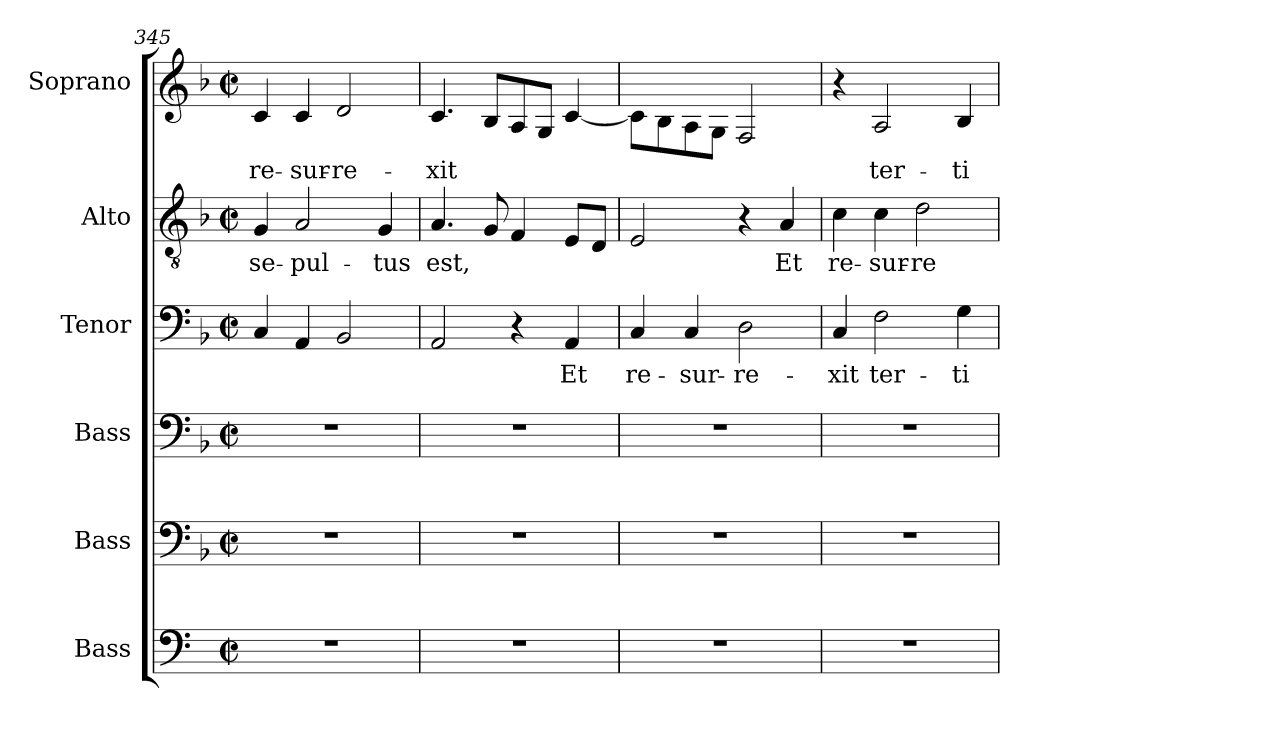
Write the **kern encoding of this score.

**kern	**kern	**kern	**kern	**text	**kern	**text	**kern	**text
*part6	*part5	*part4	*part3	*part3	*part2	*part2	*part1	*part1
*staff6	*staff5	*staff4	*staff3	*staff3	*staff2	*staff2	*staff1	*staff1
*I"Bass	*I"Bass	*I"Bass	*I"Tenor	*	*I"Alto	*	*I"Soprano	*
*I'B.	*I'B.	*I'B.	*I'T.	*	*I'A.	*	*I'S.	*
*clefF4	*clefF4	*clefF4	*clefF4	*	*clefGv2	*	*clefG2	*
*	*	*	*ITrd7c12	*	*ITrd7c12	*	*	*
*k[]	*k[b-]	*k[b-]	*k[b-]	*	*k[b-]	*	*k[b-]	*
*C:	*F:	*F:	*F:	*	*F:	*	*F:	*
*M2/2	*M2/2	*M2/2	*M2/2	*	*M2/2	*	*M2/2	*
*met(c|)	*met(c|)	*met(c|)	*met(c|)	*	*met(c|)	*	*met(c|)	*
=345	=345	=345	=345	=345	=345	=345	=345	=345
!	!	!	!	!	!	!LO:LY:b:color=#000000	!	!
!	!	!	!	!	!	!	!	!LO:LY:b:color=#000000
1r	1r	1r	4CCi/	.	4GGi/	se-	4ci/	re-
!	!	!	!	!	!	!LO:LY:b:color=#000000	!	!
!	!	!	!	!	!	!	!	!LO:LY:b:color=#000000
.	.	.	4AAAi/	.	2AAi/	-pul-	4ci/	-sur-
!	!	!	!	!	!	!	!	!LO:LY:b:color=#000000
.	.	.	2BBB-i/	.	.	.	2di/	-re-
!	!	!	!	!	!	!LO:LY:b:color=#000000	!	!
.	.	.	.	.	4GGi/	-tus	.	.
=346	=346	=346	=346	=346	=346	=346	=346	=346
!	!	!	!	!	!	!LO:LY:b:color=#000000	!	!
!	!	!	!	!	!	!	!	!LO:LY:b:color=#000000
1r	1r	1r	2AAAi/	.	4.AAi/	est,	4.ci/	-xit
.	.	.	.	.	8GGi/	.	8B-i/L	.
.	.	.	4r	.	4FFi/	.	8Ai/	.
.	.	.	.	.	.	.	8Gi/J	.
!	!	!	!	!LO:LY:b:color=#000000	!	!	!	!
.	.	.	4AAAi/	Et	8EEi/L	.	[4ci/	.
.	.	.	.	.	8DDi/J	.	.	.
!!LO:LB:g=z
=347	=347	=347	=347	=347	=347	=347	=347	=347
!	!	!	!	!LO:LY:b:color=#000000	!	!	!	!
1r	1r	1r	4CCi/	re-	2EEi/	.	8ci\L]	.
.	.	.	.	.	.	.	8B-i\	.
!	!	!	!	!LO:LY:b:color=#000000	!	!	!	!
.	.	.	4CCi/	-sur-	.	.	8Ai\	.
.	.	.	.	.	.	.	8Gi\J	.
!	!	!	!	!LO:LY:b:color=#000000	!	!	!	!
.	.	.	2DDi\	-re-	4r	.	2Fi/	.
!	!	!	!	!	!	!LO:LY:b:color=#000000	!	!
.	.	.	.	.	4AAi/	Et	.	.
=348	=348	=348	=348	=348	=348	=348	=348	=348
!	!	!	!	!LO:LY:b:color=#000000	!	!	!	!
!	!	!	!	!	!	!LO:LY:b:color=#000000	!	!
1r	1r	1r	4CCi/	-xit	4Ci\	re-	4r	.
!	!	!	!	!LO:LY:b:color=#000000	!	!	!	!
!	!	!	!	!	!	!LO:LY:b:color=#000000	!	!
!	!	!	!	!	!	!	!	!LO:LY:b:color=#000000
.	.	.	2FFi\	ter-	4Ci\	-sur-	2Ai/	ter-
!	!	!	!	!	!	!LO:LY:b:color=#000000	!	!
.	.	.	.	.	2Di\	-re-	.	.
!	!	!	!	!LO:LY:b:color=#000000	!	!	!	!
!	!	!	!	!	!	!	!	!LO:LY:b:color=#000000
.	.	.	4GGi\	-ti-	.	.	4B-i/	-ti-
=	=	=	=	=	=	=	=	=
*-	*-	*-	*-	*-	*-	*-	*-	*-
